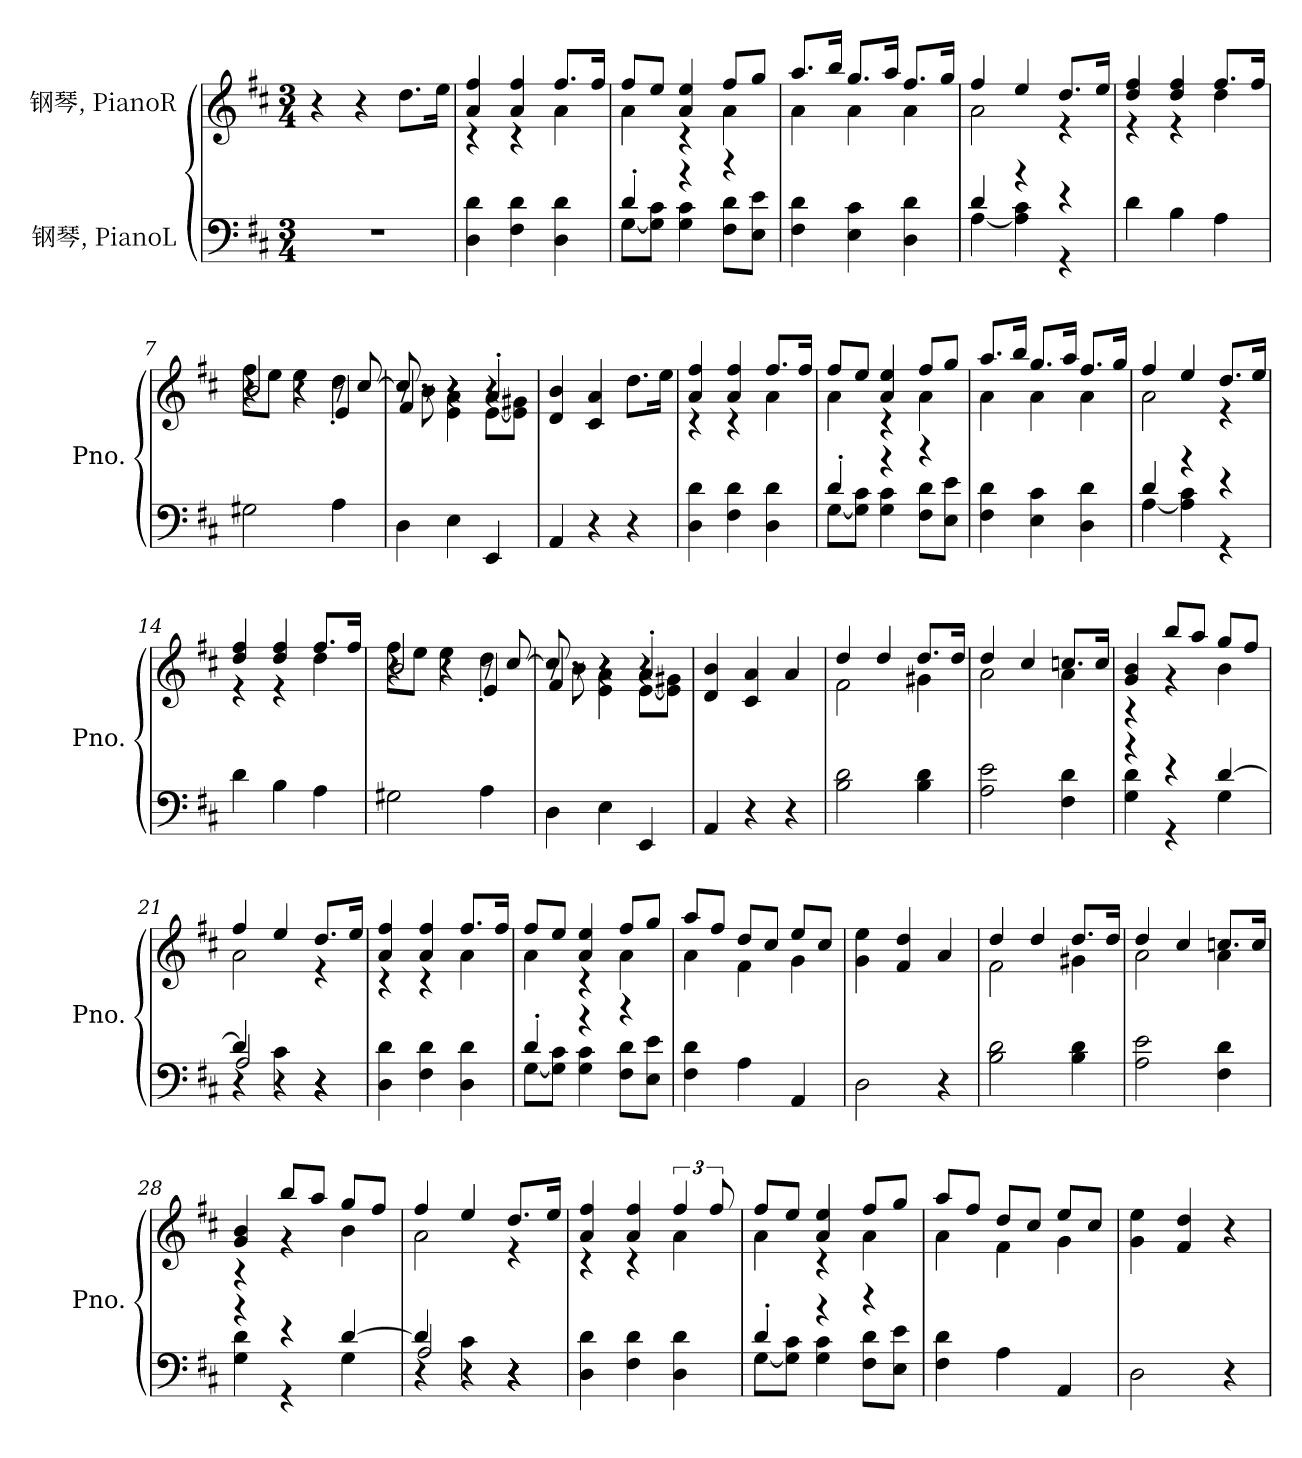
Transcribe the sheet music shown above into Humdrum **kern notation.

**kern	**kern
*part2	*part1
*staff2	*staff1
*I"钢琴, PianoL	*I"钢琴, PianoR
*I'Pno.	*I'Pno.
*clefF4	*clefG2
*k[f#c#]	*k[f#c#]
*M3/4	*M3/4
*MM117	*MM117
=1	=1
2.r	4r
.	4r
.	8.dd\L
.	16ee\Jk
=2	=2
*	*^
4D\ 4d\	4a/ 4ff#/	4r
4F#\ 4d\	4a/ 4ff#/	4r
4D\ 4d\	8.ff#/L	4a\
.	16ff#/Jk	.
=3	=3	=3
*^	*	*
4d'/	[8G\L	8ff#/L	4a\
.	8G\] 8c#\J	8ee/J	.
4r	4G\ 4c#\	4a/ 4ee/	4r
4r	8F#\ 8d\L	8ff#/L	4a\
.	8E\ 8e\J	8gg/J	.
*v	*v	*	*
=4	=4	=4
4F#\ 4d\	8.aa/L	4a\
.	16bb/Jk	.
4E\ 4c#\	8.gg/L	4a\
.	16aa/Jk	.
4D\ 4d\	8.ff#/L	4a\
.	16gg/Jk	.
=5	=5	=5
*^	*	*
4d/	[4A\	4ff#/	2a\
4r	4A\] 4c#\	4ee/	.
4r	4r	8.dd/L	4r
.	.	16ee/Jk	.
*v	*v	*	*
!!LO:LB:g=z	!!
=6	=6	=6
4d\	4dd/ 4ff#/	4r
4B\	4dd/ 4ff#/	4r
4A\	8.ff#/L	4dd\
.	16ff#/Jk	.
=7	=7	=7
*	*	*^
2G#X\	4r	8ff#\L	2b/
.	.	8ee\J	.
.	4r	4ee\	.
4A\	8r	4dd'\	4e/
.	[8cc#/	.	.
=8	=8	=8	=8
4D\	8cc#/]	8r	4f#/
.	8r	8b\	.
4E\	4r	4e\ 4a\	4r
4EE/	4r	[8e\L	4a'/
.	.	8e\] 8g#X\J	.
*	*v	*v	*v
=9	=9
4AA/	4d/ 4b/
4r	4c#/ 4a/
4r	8.dd\L
.	16ee\Jk
=10	=10
*	*^
4D\ 4d\	4a/ 4ff#/	4r
4F#\ 4d\	4a/ 4ff#/	4r
4D\ 4d\	8.ff#/L	4a\
.	16ff#/Jk	.
=11	=11	=11
*^	*	*
4d'/	[8G\L	8ff#/L	4a\
.	8G\] 8c#\J	8ee/J	.
4r	4G\ 4c#\	4a/ 4ee/	4r
4r	8F#\ 8d\L	8ff#/L	4a\
.	8E\ 8e\J	8gg/J	.
*v	*v	*	*
!!LO:LB:g=z	!!
=12	=12	=12
4F#\ 4d\	8.aa/L	4a\
.	16bb/Jk	.
4E\ 4c#\	8.gg/L	4a\
.	16aa/Jk	.
4D\ 4d\	8.ff#/L	4a\
.	16gg/Jk	.
=13	=13	=13
*^	*	*
4d/	[4A\	4ff#/	2a\
4r	4A\] 4c#\	4ee/	.
4r	4r	8.dd/L	4r
.	.	16ee/Jk	.
*v	*v	*	*
=14	=14	=14
4d\	4dd/ 4ff#/	4r
4B\	4dd/ 4ff#/	4r
4A\	8.ff#/L	4dd\
.	16ff#/Jk	.
=15	=15	=15
*	*	*^
2G#X\	4r	8ff#\L	2b/
.	.	8ee\J	.
.	4r	4ee\	.
4A\	8r	4dd'\	4e/
.	[8cc#/	.	.
=16	=16	=16	=16
4D\	8cc#/]	8r	4f#/
.	8r	8b\	.
4E\	4r	4e\ 4a\	4r
4EE/	4r	[8e\L	4a'/
.	.	8e\] 8g#X\J	.
*	*v	*v	*v
=17	=17
4AA/	4d/ 4b/
4r	4c#/ 4a/
4r	4a/
!!LO:LB:g=z
=18	=18
*	*^
2B\ 2d\	4dd/	2f#\
.	4dd/	.
4B\ 4d\	8.dd/L	4g#X\
.	16dd/Jk	.
=19	=19	=19
2A\ 2e\	4dd/	2a\
.	4cc#/	.
4F#\ 4d\	8.ccn/L	4a\
.	16cc/Jk	.
=20	=20	=20
*^	*	*
4r	4G\ 4d\	4g/ 4b/	4r
4r	4r	8bb/L	4r
.	.	8aa/J	.
[4d/	4G\	8gg/L	4b\
.	.	8ff#/J	.
=21	=21	=21	=21
*	*^	*	*
4d/]	4r	2A/	4ff#/	2a\
4r	4c#\	.	4ee/	.
4r	4r	4r	8.dd/L	4r
.	.	.	16ee/Jk	.
*v	*v	*v	*	*
=22	=22	=22
4D\ 4d\	4a/ 4ff#/	4r
4F#\ 4d\	4a/ 4ff#/	4r
4D\ 4d\	8.ff#/L	4a\
.	16ff#/Jk	.
=23	=23	=23
*^	*	*
4d'/	[8G\L	8ff#/L	4a\
.	8G\] 8c#\J	8ee/J	.
4r	4G\ 4c#\	4a/ 4ee/	4r
4r	8F#\ 8d\L	8ff#/L	4a\
.	8E\ 8e\J	8gg/J	.
*v	*v	*	*
!!LO:LB:g=z	!!
=24	=24	=24
4F#\ 4d\	8aa/L	4a\
.	8ff#/J	.
4A\	8dd/L	4f#\
.	8cc#/J	.
4AA/	8ee/L	4g\
.	8cc#/J	.
*	*v	*v
=25	=25
2D\	4g\ 4ee\
.	4f#/ 4dd/
4r	4a/
=26	=26
*	*^
2B\ 2d\	4dd/	2f#\
.	4dd/	.
4B\ 4d\	8.dd/L	4g#X\
.	16dd/Jk	.
=27	=27	=27
2A\ 2e\	4dd/	2a\
.	4cc#/	.
4F#\ 4d\	8.ccn/L	4a\
.	16cc/Jk	.
=28	=28	=28
*^	*	*
4r	4G\ 4d\	4g/ 4b/	4r
4r	4r	8bb/L	4r
.	.	8aa/J	.
[4d/	4G\	8gg/L	4b\
.	.	8ff#/J	.
=29	=29	=29	=29
*	*^	*	*
4d/]	4r	2A/	4ff#/	2a\
4r	4c#\	.	4ee/	.
4r	4r	4r	8.dd/L	4r
.	.	.	16ee/Jk	.
*v	*v	*v	*	*
=30	=30	=30
4D\ 4d\	4a/ 4ff#/	4r
4F#\ 4d\	4a/ 4ff#/	4r
4D\ 4d\	6ff#/	4a\
.	12ff#/	.
!!LO:LB:g=z	!!
=31	=31	=31
*^	*	*
4d'/	[8G\L	8ff#/L	4a\
.	8G\] 8c#\J	8ee/J	.
4r	4G\ 4c#\	4a/ 4ee/	4r
4r	8F#\ 8d\L	8ff#/L	4a\
.	8E\ 8e\J	8gg/J	.
*v	*v	*	*
=32	=32	=32
4F#\ 4d\	8aa/L	4a\
.	8ff#/J	.
4A\	8dd/L	4f#\
.	8cc#/J	.
*	*MM98	*
4AA/	8ee/L	4g\
*	*MM85	*
.	8cc#/J	.
*	*v	*v
=33	=33
2D\	4g\ 4ee\
*	*MM45
.	4f#/ 4dd/
4r	4r
=	=
*-	*-
